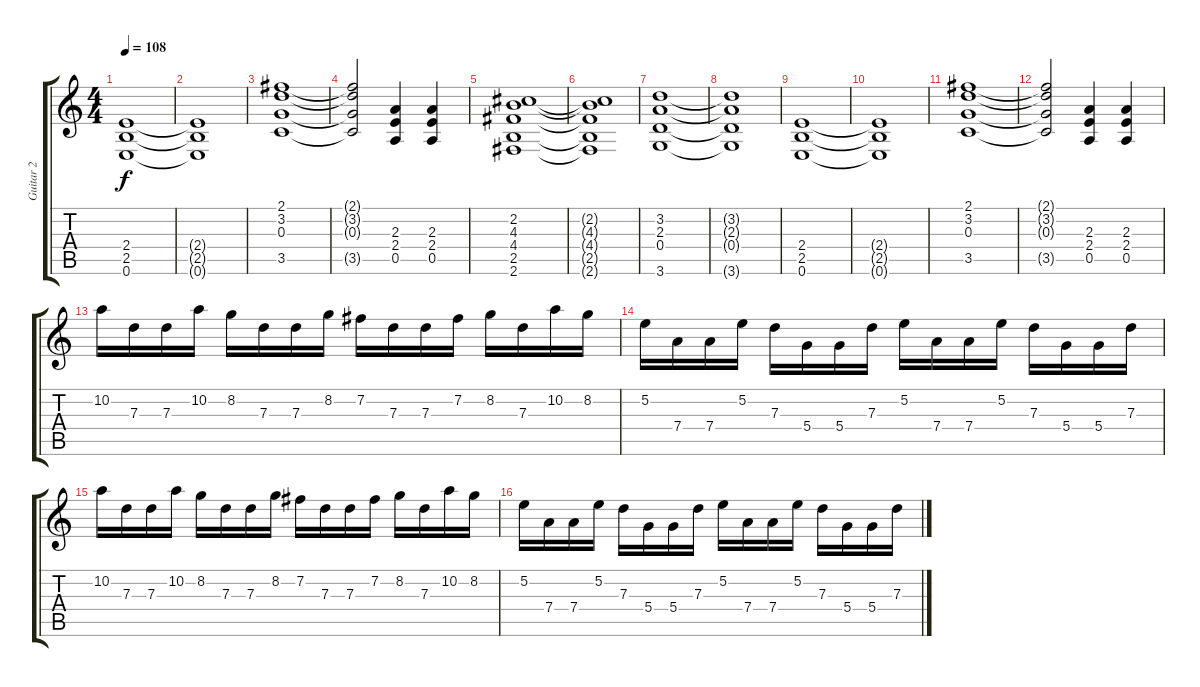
\track ("Guitar 2" "Guitar 2") {instrument overdrivenguitar}
\staff {score tabs}
\tuning (E4 B3 G3 D3 A2 E2) {hide}
\ts (4 4)
\tempo 108
\clef g2
\ks c
(2.4 2.5 0.6).1{dy f} |
(2.4{t} 2.5{t} 0.6{t}).1 |
(2.1 3.2 0.3 3.5).1 |
(2.1{t} 3.2{t} 0.3{t} 3.5{t}).2 (2.3 2.4 0.5).4 (2.3 2.4 0.5).4 |
(2.2 4.3 4.4 2.5 2.6).1 |
(2.2{t} 4.3{t} 4.4{t} 2.5{t} 2.6{t}).1 |
(3.2 2.3 0.4 3.6).1 |
(3.2{t} 2.3{t} 0.4{t} 3.6{t}).1 |
(2.4 2.5 0.6).1 |
(2.4{t} 2.5{t} 0.6{t}).1 |
(2.1 3.2 0.3 3.5).1 |
(2.1{t} 3.2{t} 0.3{t} 3.5{t}).2 (2.3 2.4 0.5).4 (2.3 2.4 0.5).4 |
10.2.16 7.3.16 7.3.16 10.2.16 8.2.16 7.3.16 7.3.16 8.2.16 7.2.16 7.3.16 7.3.16 7.2.16 8.2.16 7.3.16 10.2.16 8.2.16 |
5.2.16 7.4.16 7.4.16 5.2.16 7.3.16 5.4.16 5.4.16 7.3.16 5.2.16 7.4.16 7.4.16 5.2.16 7.3.16 5.4.16 5.4.16 7.3.16 |
10.2.16 7.3.16 7.3.16 10.2.16 8.2.16 7.3.16 7.3.16 8.2.16 7.2.16 7.3.16 7.3.16 7.2.16 8.2.16 7.3.16 10.2.16 8.2.16 |
5.2.16 7.4.16 7.4.16 5.2.16 7.3.16 5.4.16 5.4.16 7.3.16 5.2.16 7.4.16 7.4.16 5.2.16 7.3.16 5.4.16 5.4.16 7.3.16
